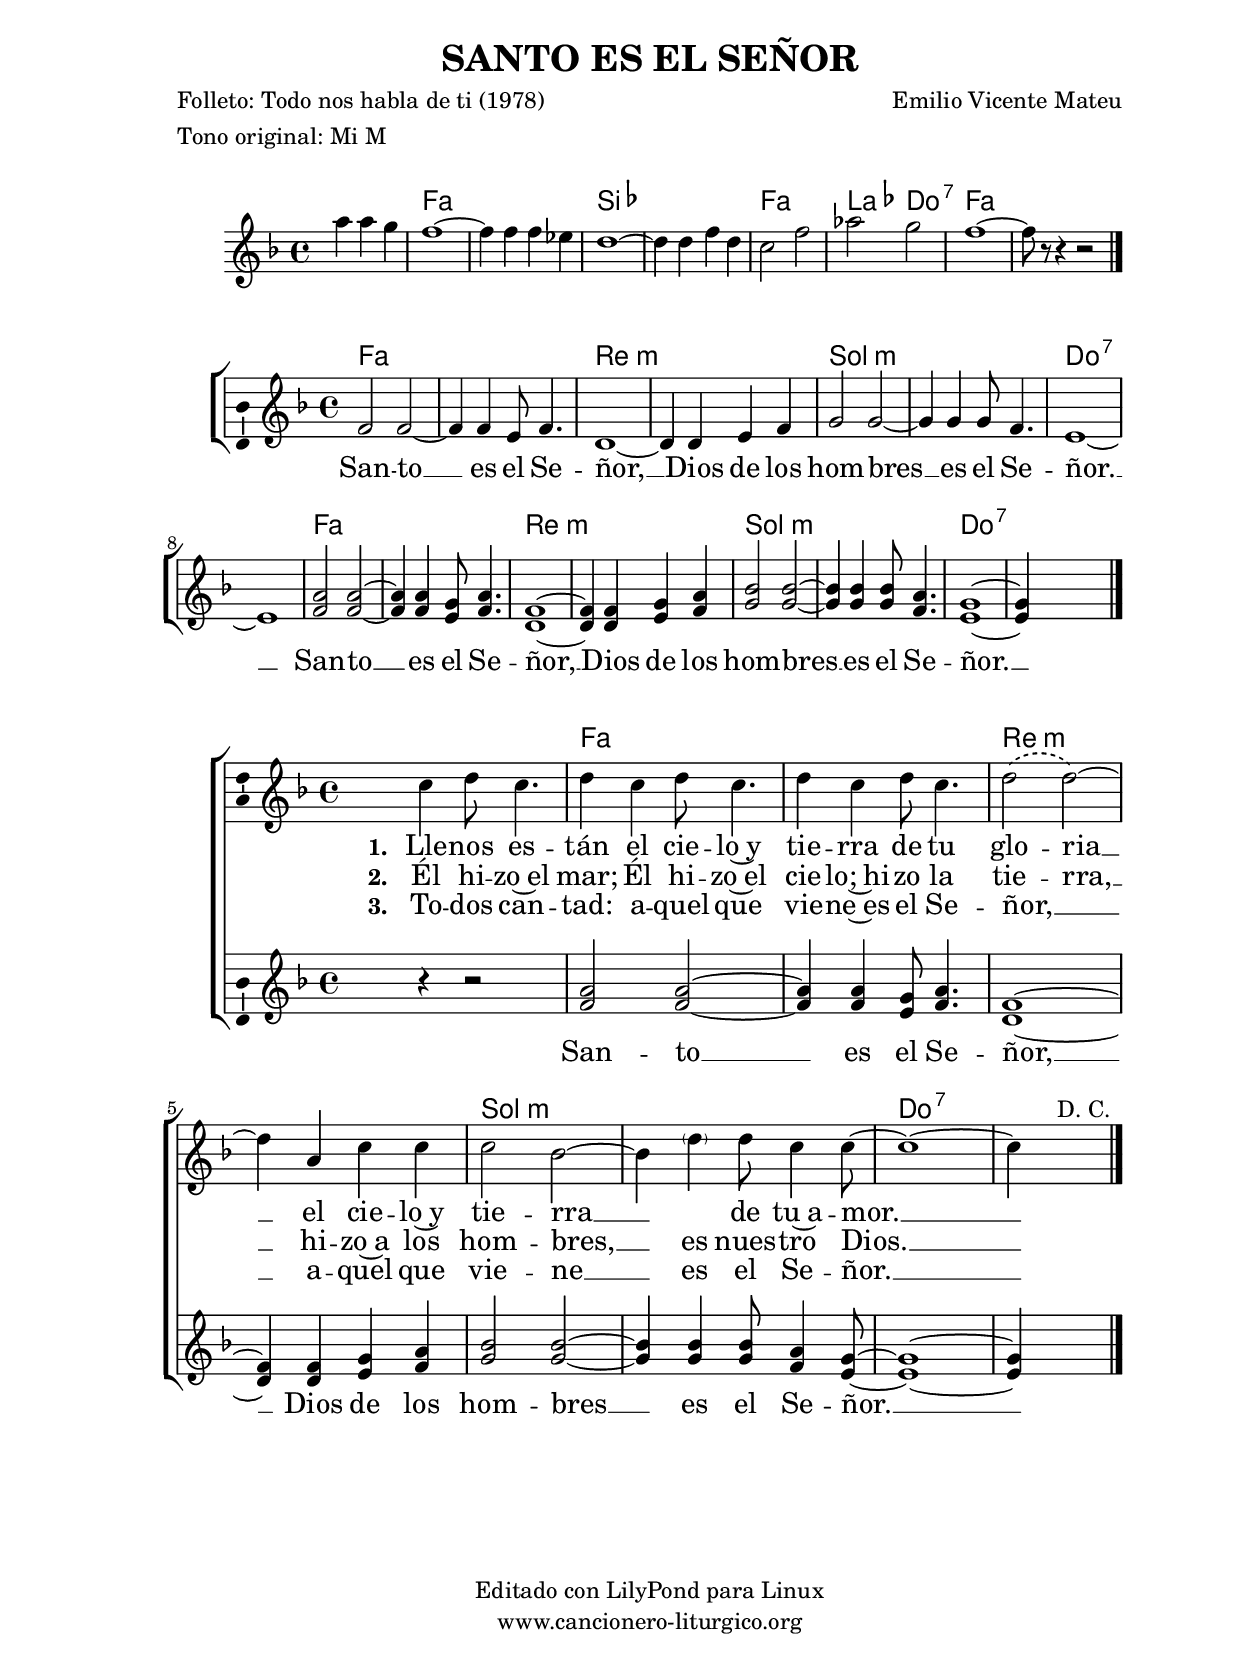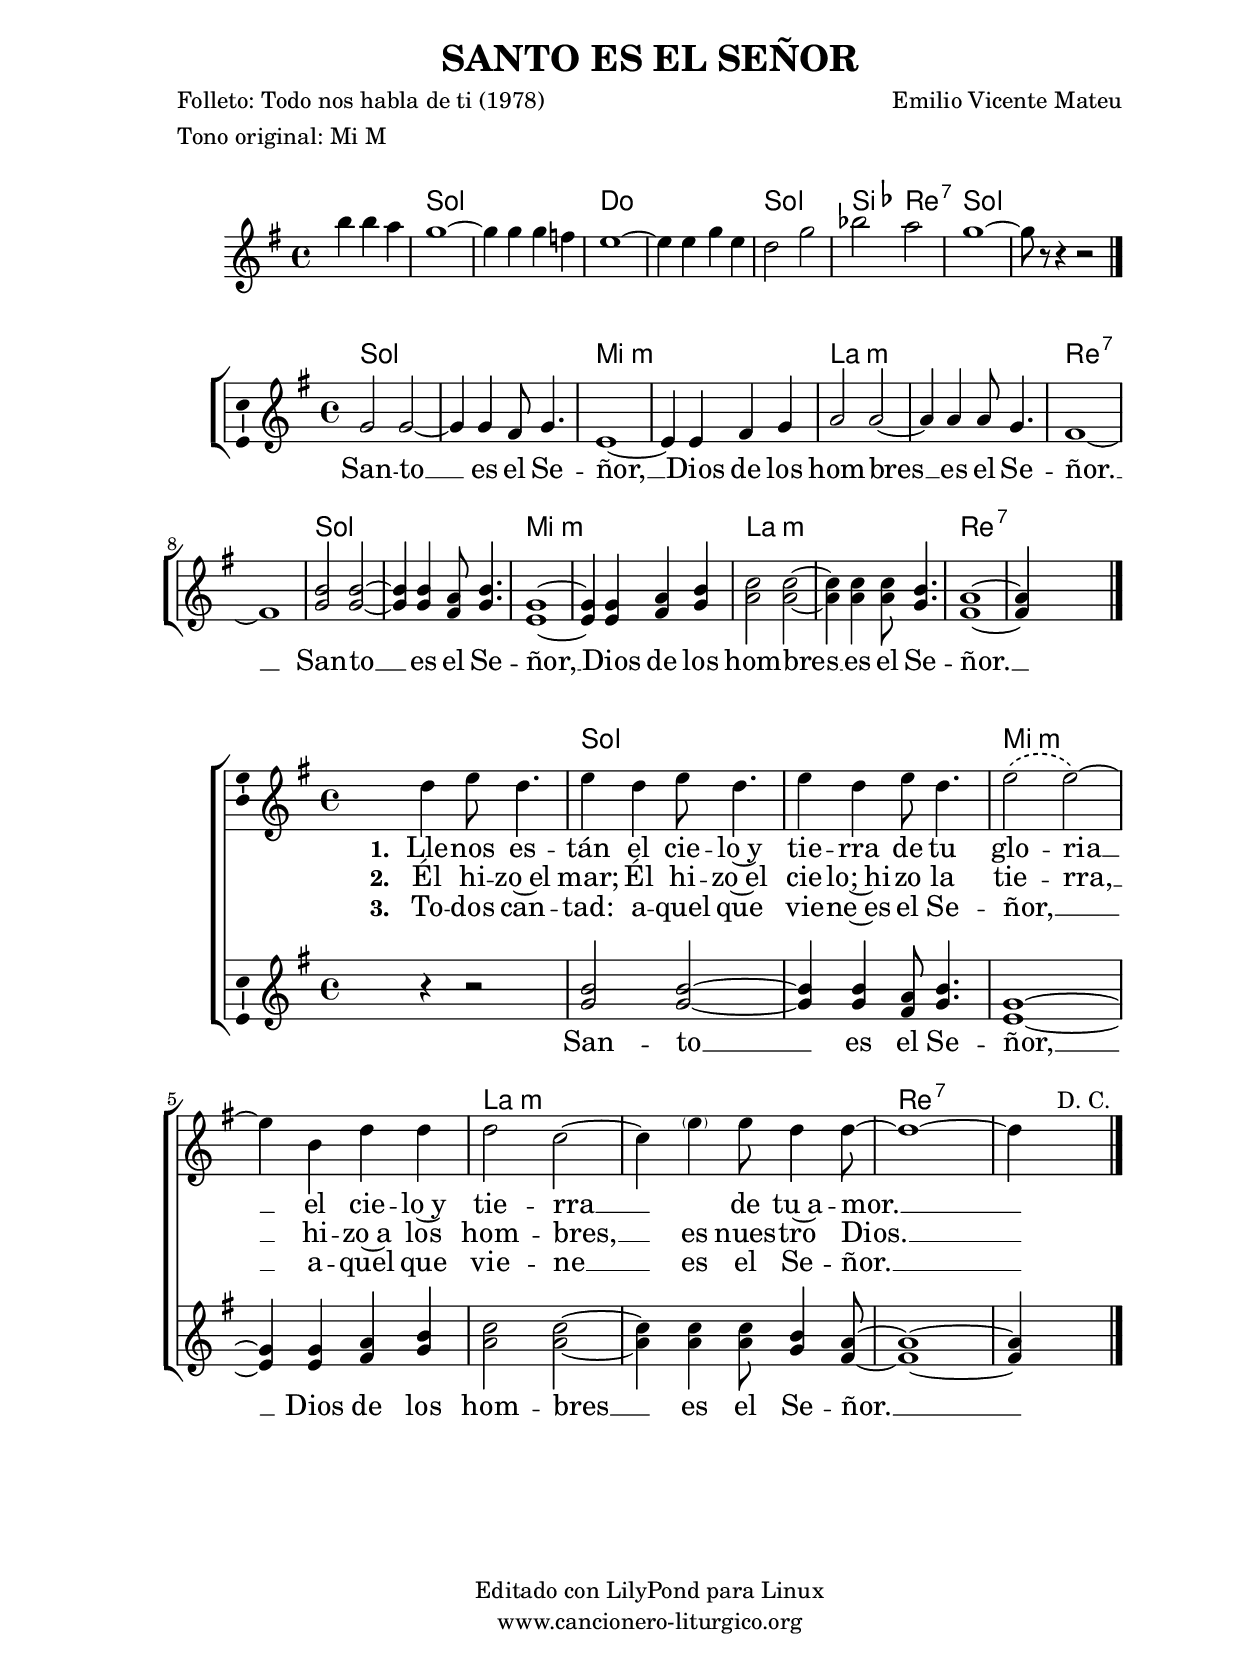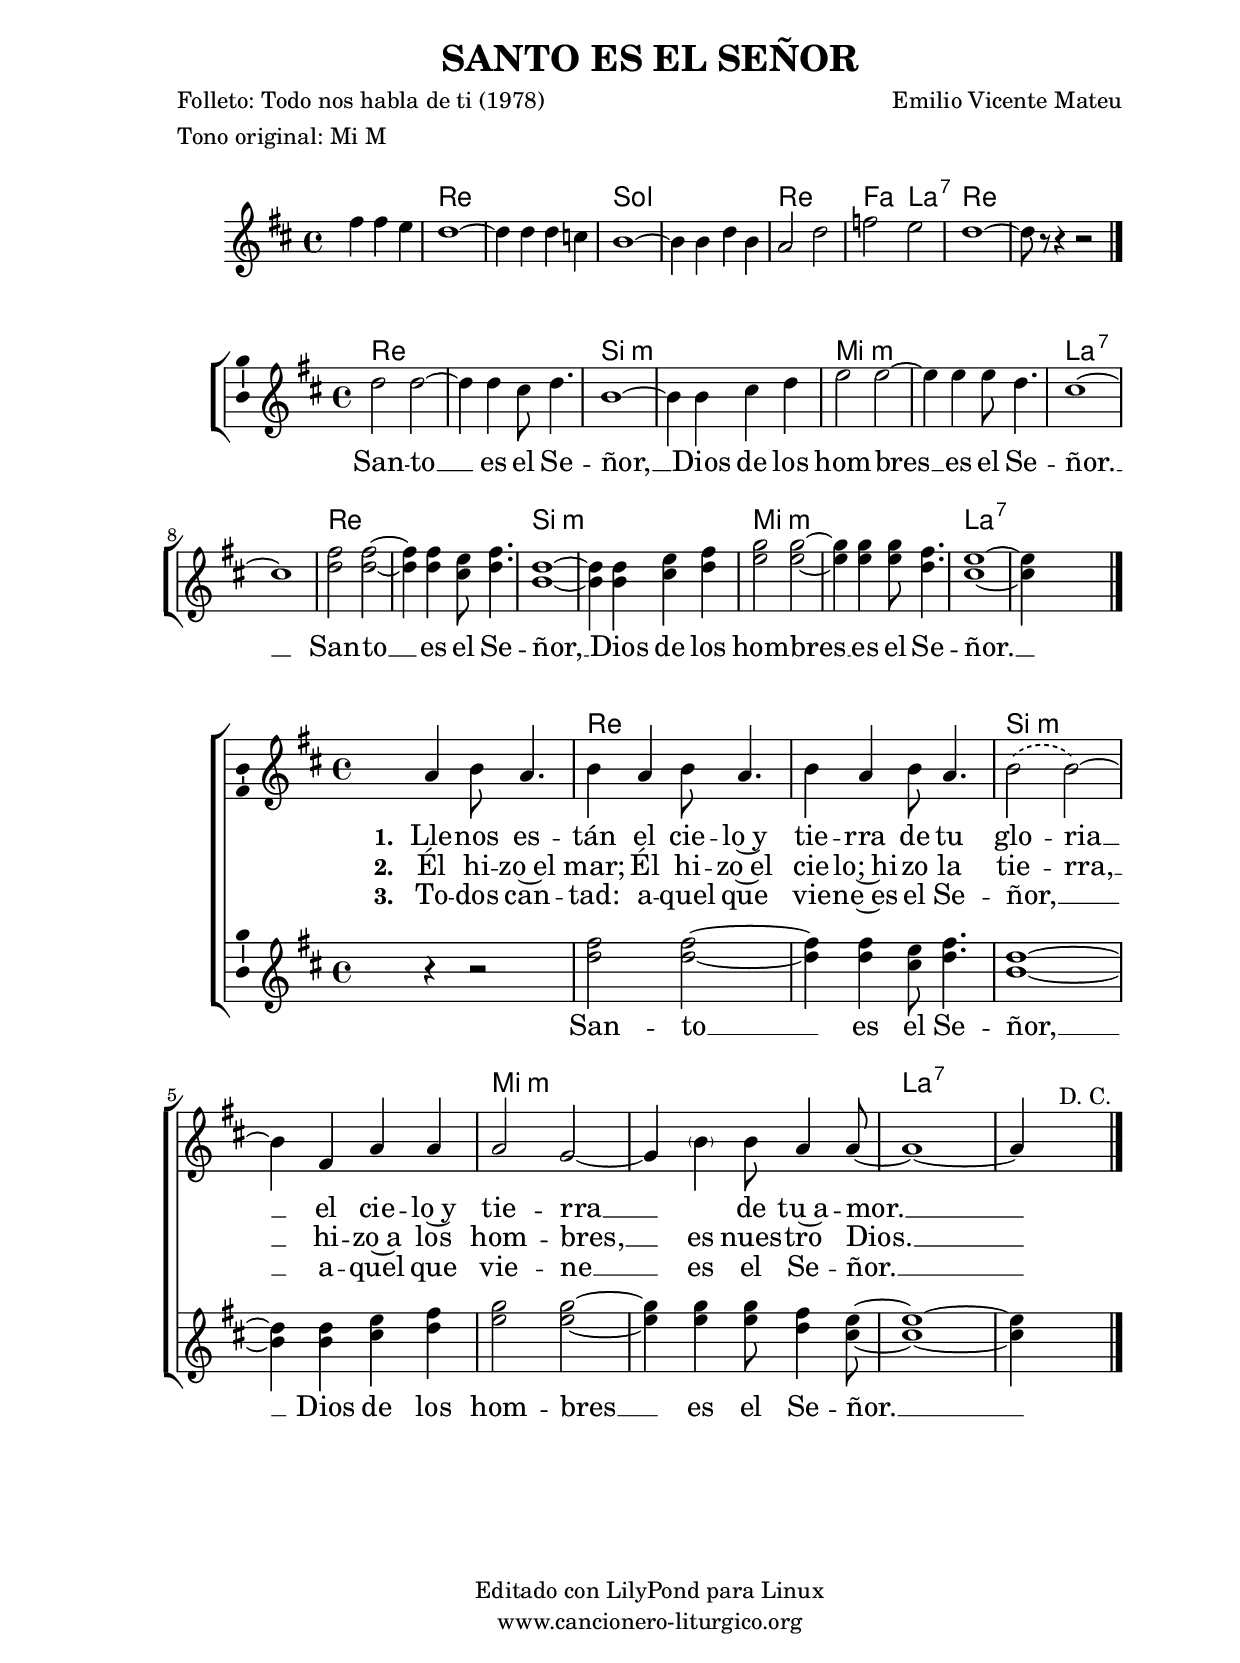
%
%para convertir .midi en .wav:
%timidity filename.midi -Ow -o finename.wav
%
%
%Para convertir de .wav a .mp3:
%lame -h -m j filename.wav
%
%
%para escuchar el midi:
%timidity nombrefichero.midi
%


%versión de lilypond para la que se ha escrito esta partitura:
\version "2.16.0"

	%Tamaño papel
	#(set-default-paper-size "a4")
	%Tamaño partitura
	#(set-global-staff-size 20)
	%No responde al pulsar sobre una nota
	#(ly:set-option 'point-and-click #f)

%parámetros del encabezamiento:
\header {
	title = "SANTO ES EL SEÑOR"
	subtitle = ""
	composer = "Emilio Vicente Mateu"
	poet = "Folleto: Todo nos habla de ti (1978)"
	meter = "Tono original: Mi M"
	arranger = ""
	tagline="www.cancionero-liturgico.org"
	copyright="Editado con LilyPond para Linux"
	}

%parámetros asociados al papel:
\paper  {
	oddHeaderMarkup = \markup {\fill-line { \on-the-fly #not-first-page \fromproperty #'header:title \on-the-fly #not-first-page \fromproperty #'header:composer }}
	evenHeaderMarkup = \markup {\fill-line { \fromproperty #'header:composer \fromproperty #'header:title }}
	#(set-paper-size "a4")
	print-page-number = ##f
	first-page-number = 1
	print-first-page-number = ##f
%	head-separation = 3.0 \cm
	top-margin = 2.0 \cm
	bottom-margin = 0.5\cm
%%%	bottom-margin = -2.0\cm
	left-margin = 3.0 \cm
	line-width = 16.0 \cm 
	indent = 8\mm
	interscoreline = 2.\mm
	between-system-space = 15\mm
%	para que las partituras no llenen la hoja:
	ragged-bottom = ##t
%	idem para la última hoja:
	ragged-last-bottom = ##f
%	para que las partituras llenen el ancho del papel:
	ragged-last = ##f
	after-title-space = 2.5 \cm
%page-count=1
%system-count=5

	%Flexible Vertical Spacing
%	markup-markup-spacing =
%	#'((basic-distance . 15) (minimum-distance . 15) (padding . 3))
	markup-system-spacing =
	#'((basic-distance . 15) (minimum-distance . 15) (padding . 3))
	system-system-spacing =
	#'((basic-distance . 15) (minimum-distance . 15) (padding . 3))
	score-system-spacing =
	#'((basic-distance . 15) (minimum-distance . 15) (padding . 5))
%	top-system-spacing = % header
%	#'((basic-distance . 8) (minimum-distance . 0) (padding . 0))
%	top-markup-spacing =
%	#'((basic-distance . 20) (minimum-distance . 20) (padding . 0))
	last-bottom-spacing = % footer
	#'((basic-distance . 5) (minimum-distance . 5) (padding . 0))
%	score-markup-spacing =
%	#'((basic-distance . 16) (minimum-distance . 13) (padding . 0))

	}


%parámetros que afectan a toda la partitura:
global =  {
	%clave de sol (G):
	\clef G
	%armadura:
	\transpose cis d
	\key e \major
	\tempo 4=175
	\set Score.tempoHideNote = ##t
	}


acordesintro = {
	\italianChords
	\chordmode {
	\transpose cis d
{

s1
e1 s a s e g2 b:7 e1 s

}
}
}

melodiaintro = 

\transpose cis d
{
	\relative c''{
	\time 4/4

s4 gis'4 gis fis
e1~
e4 e e d
cis1~
cis4 cis e cis
b2 e
g2 fis
e1~
e8 r8 r4 r2

\bar "|."
}
}

acordes = {
	\italianChords
	\chordmode {
	\transpose cis d
{

e1 s cis:m s fis:m s b:7 s
e1 s cis:m s fis:m s b:7 s

}
}
}

melodia = 
\transpose cis d
{
	\relative c'{
	\time 4/4

e2 e~
e4 e dis8 e4.
cis1~
cis4 cis dis e
fis2 fis~
fis4 fis fis8 e4.
dis1~
dis1

<<
{
gis2 gis~
gis4 gis fis8 gis4.
e1~
e4 e fis gis
a2 a~
a4 a a8 gis4.
fis1~
fis4 s4 s2
}
{
e2 e~
e4 e dis8 e4.
cis1~
cis4 cis dis e
fis2 fis~
fis4 fis fis8 e4.
dis1~
dis4 s4 s2
}
>>

\bar "|."
	}
	}

acordespoli = {
	\italianChords
	\chordmode {
	\transpose cis d
{

s1
e1 s cis:m s fis:m s b:7 s

}
}
}

melodiauno = 
\transpose cis d
{
	\relative c''{
	\time 4/4

\phrasingSlurDashed

s4 b4 cis8 b4.
cis4 b cis8 b4.
cis4 b cis8 b4.
cis2 \(cis\)~
cis4 gis b b
b2 a~
a4 \parenthesize cis4 cis8 b4 b8~
b1~
b4 s4^"D. C." s2

\bar "|."
	}
	}

melodiados = 
\transpose cis d
{
	\relative c''{
	\time 4/4

<<
{
s4 r4 r2
gis2 gis~
gis4 gis fis8 gis4.
e1~
e4 e fis gis
a2 a~
a4 a a8 gis4 fis8~
fis1~
fis4 s4 s2
}
{
s4 r4 r2
e2 e~
e4 e dis8 e4.
cis1~
cis4 cis dis e
fis2 fis~
fis4 fis fis8 e4 dis8~
dis1~
dis4 s4 s2
}
>>

\bar "|."
	}
	}


texto = \lyricmode {
San -- to __ es el Se -- ñor, __
Dios de los hom -- bres __
es el Se -- ñor. __

San -- to __ es el Se -- ñor, __
Dios de los hom -- bres __
es el Se -- ñor. __

	}

textouno = \lyricmode {
\set stanza =#"1. " Lle -- nos es -- tán
el cie -- lo~y tie -- rra de tu glo -- ria __
el cie -- lo~y tie -- rra __
"  " de tu~a -- mor. __

	}

textounob = \lyricmode {
\set stanza =#"2. " Él hi -- zo~el mar;
Él hi -- zo~el cie -- lo;~hi -- zo la tie -- rra, __
hi -- zo~a los hom -- bres, __
es nues -- tro Dios. __

	}

textounoc = \lyricmode {
\set stanza =#"3. " To -- dos can -- tad:
a -- quel que vie -- ne~es el Se -- ñor, __ _
a -- quel que vie -- ne __
es el Se -- ñor. __

	}

textodos = \lyricmode {
San -- to __ es el Se -- ñor, __
Dios de los hom -- bres __
es el Se -- ñor. __

	}


acordesintroStaff = \context ChordNames = acordesintroStaff <<
	\set chordChanges = ##t
	\acordesintro
	>>

acordesStaff = \context ChordNames = acordesStaff <<
	\set chordChanges = ##t
	\acordes
	>>

acordespoliStaff = \context ChordNames = acordespoliStaff <<
	\set chordChanges = ##t
	\acordespoli
	>>


vozintroStaff = \context Voice = vozintroStaff
<<
	\override Staff.StaffSymbol #'staff-space = #(magstep -0.35)
	\set Staff.midiInstrument = #"english horn"
	\set Staff.midiMinimumVolume = #0.7
	\set Staff.midiMaximumVolume = #0.9
	\global
	\melodiaintro
	>>

vozStaff = \context Voice = vozStaff
\with {\consists "Ambitus_engraver"}
<<
%	\set Staff.instrumentName = ""
%	\set Staff.shortInstrumentName = ""
%	\set Staff.midiInstrument = #"clarinet"
%	\set Staff.midiInstrument = #"cello"
%	\set Staff.midiInstrument = #"flute"
	\set Staff.midiInstrument = #"electric guitar (jazz)"
%	\set Staff.midiInstrument = #"english horn"
%	\set Staff.midiInstrument = #"violin"
%	\set Staff.midiInstrument = #"glockenspiel"
	\set Staff.midiMinimumVolume = #0.7
	\set Staff.midiMaximumVolume = #0.9
	\global
	\melodia
	>>

vozunoStaff = \context Voice = vozunoStaff
\with {\consists "Ambitus_engraver"}
<<
%	\set Staff.instrumentName = ""
%	\set Staff.shortInstrumentName = ""
%	\set Staff.midiInstrument = #"clarinet"
%	\set Staff.midiInstrument = #"cello"
%	\set Staff.midiInstrument = #"flute"
	\set Staff.midiInstrument = #"electric guitar (jazz)"
%	\set Staff.midiInstrument = #"english horn"
%	\set Staff.midiInstrument = #"violin"
%	\set Staff.midiInstrument = #"glockenspiel"
	\set Staff.midiMinimumVolume = #0.7
	\set Staff.midiMaximumVolume = #0.9
	\global
	\melodiauno
	>>

vozdosStaff = \context Voice = vozdosStaff
\with {\consists "Ambitus_engraver"}
<<
%	\set Staff.instrumentName = ""
%	\set Staff.shortInstrumentName = ""
%	\set Staff.midiInstrument = #"clarinet"
%	\set Staff.midiInstrument = #"cello"
%	\set Staff.midiInstrument = #"flute"
	\set Staff.midiInstrument = #"electric guitar (jazz)"
%	\set Staff.midiInstrument = #"english horn"
%	\set Staff.midiInstrument = #"violin"
%	\set Staff.midiInstrument = #"glockenspiel"
	\set Staff.midiMinimumVolume = #0.7
	\set Staff.midiMaximumVolume = #0.9
	\global
	\melodiados
	>>

textoStaff = \context Lyrics = textoStaff <<
	\lyricsto vozStaff \texto
	>>

textounoStaff = \context Lyrics = textounoStaff <<
	\lyricsto vozunoStaff \textouno
	>>

textounobStaff = \context Lyrics = textounobStaff <<
	\lyricsto vozunoStaff \textounob
	>>

textounocStaff = \context Lyrics = textounocStaff <<
	\lyricsto vozunoStaff \textounoc
	>>

textodosStaff = \context Lyrics = textodosStaff <<
	\lyricsto vozdosStaff \textodos
	>>


\book {
	\score {
		\context ChoirStaff {
%			\override StaffGroup.SystemStartBracket #'collapse-height = #1
%			\override Score.SystemStartBar #'collapse-height = #1
			<<
			\acordesintroStaff
			\vozintroStaff
			>>
			}
		\layout {
system-count=1
	    		\context {
				\Lyrics
				\override LyricText #'font-size = #2
				}
	   		 \context {
				\Score
				\override StaffSymbol #'staff-space = #(magstep +3)
				}
			}
		}
	\score {
		\context ChoirStaff {
			\override StaffGroup.SystemStartBracket #'collapse-height = #1
			\override Score.SystemStartBar #'collapse-height = #1
			<<
			\acordesStaff
			\vozStaff
			\textoStaff
			>>
			}
		\layout {
system-count=2
	    		\context {
				\Lyrics
				\override LyricText #'font-size = #2
				}
	   		 \context {
				\Score
				\override StaffSymbol #'staff-space = #(magstep +3)
				}
			}
		}
	\score {
		\context ChoirStaff {
%			\override StaffGroup.SystemStartBracket #'collapse-height = #1
%			\override Score.SystemStartBar #'collapse-height = #1
			<<
			\acordespoliStaff
			\vozunoStaff
			\textounoStaff
			\textounobStaff
			\textounocStaff
			\vozdosStaff
			\textodosStaff
			>>
			}
		\layout {
	    		\context {
				\Lyrics
				\override LyricText #'font-size = #2
				}
	   		 \context {
				\Score
				\override StaffSymbol #'staff-space = #(magstep +3)
				}
			}
		}
	\score {
		\unfoldRepeats
		\context ChoirStaff {
			<<
			\acordesintroStaff
			\vozintroStaff
			>>
			<<
			\acordesStaff
			\vozStaff
			>>
			<<
			\acordespoliStaff
			\vozunoStaff
			\vozdosStaff
			>>
			}
		\midi {
	  		\context {
	  			\Score
				tempoWholesPerMinute = #(ly:make-moment 70 4)
				}
			}
		}
	}



#(define output-suffix "C")
\book {
	\score {
		\context ChoirStaff {
%			\override StaffGroup.SystemStartBracket #'collapse-height = #1
%			\override Score.SystemStartBar #'collapse-height = #1
\transpose c d
			<<
			\acordesintroStaff
			\vozintroStaff
			>>
			}
		\layout {
system-count=1
	    		\context {
				\Lyrics
				\override LyricText #'font-size = #2
				}
	   		 \context {
				\Score
				\override StaffSymbol #'staff-space = #(magstep +3)
				}
			}
		}
	\score {
		\context ChoirStaff {
			\override StaffGroup.SystemStartBracket #'collapse-height = #1
			\override Score.SystemStartBar #'collapse-height = #1
\transpose c d
			<<
			\acordesStaff
			\vozStaff
			\textoStaff
			>>
			}
		\layout {
system-count=2
	    		\context {
				\Lyrics
				\override LyricText #'font-size = #2
				}
	   		 \context {
				\Score
				\override StaffSymbol #'staff-space = #(magstep +3)
				}
			}
		}
	\score {
		\context ChoirStaff {
%			\override StaffGroup.SystemStartBracket #'collapse-height = #1
%			\override Score.SystemStartBar #'collapse-height = #1
\transpose c d
			<<
			\acordespoliStaff
			\vozunoStaff
			\textounoStaff
			\textounobStaff
			\textounocStaff
			\vozdosStaff
			\textodosStaff
			>>
			}
		\layout {
	    		\context {
				\Lyrics
				\override LyricText #'font-size = #2
				}
	   		 \context {
				\Score
				\override StaffSymbol #'staff-space = #(magstep +3)
				}
			}
		}
	}

#(define output-suffix "S")
\book {
	\score {
		\context ChoirStaff {
%			\override StaffGroup.SystemStartBracket #'collapse-height = #1
%			\override Score.SystemStartBar #'collapse-height = #1
\transpose c a,
			<<
			\acordesintroStaff
			\vozintroStaff
			>>
			}
		\layout {
system-count=1
	    		\context {
				\Lyrics
				\override LyricText #'font-size = #2
				}
	   		 \context {
				\Score
				\override StaffSymbol #'staff-space = #(magstep +3)
				}
			}
		}
	\score {
		\context ChoirStaff {
			\override StaffGroup.SystemStartBracket #'collapse-height = #1
			\override Score.SystemStartBar #'collapse-height = #1
\transpose c a
			<<
			\acordesStaff
			\vozStaff
			\textoStaff
			>>
			}
		\layout {
system-count=2
	    		\context {
				\Lyrics
				\override LyricText #'font-size = #2
				}
	   		 \context {
				\Score
				\override StaffSymbol #'staff-space = #(magstep +3)
				}
			}
		}
	\score {
		\context ChoirStaff {
%			\override StaffGroup.SystemStartBracket #'collapse-height = #1
%			\override Score.SystemStartBar #'collapse-height = #1
\transpose c a
			<<
			\acordespoliStaff
\transpose a a,
			\vozunoStaff
			\textounoStaff
			\textounobStaff
			\textounocStaff
			\vozdosStaff
			\textodosStaff
			>>
			}
		\layout {
	    		\context {
				\Lyrics
				\override LyricText #'font-size = #2
				}
	   		 \context {
				\Score
				\override StaffSymbol #'staff-space = #(magstep +3)
				}
			}
		}
	}


